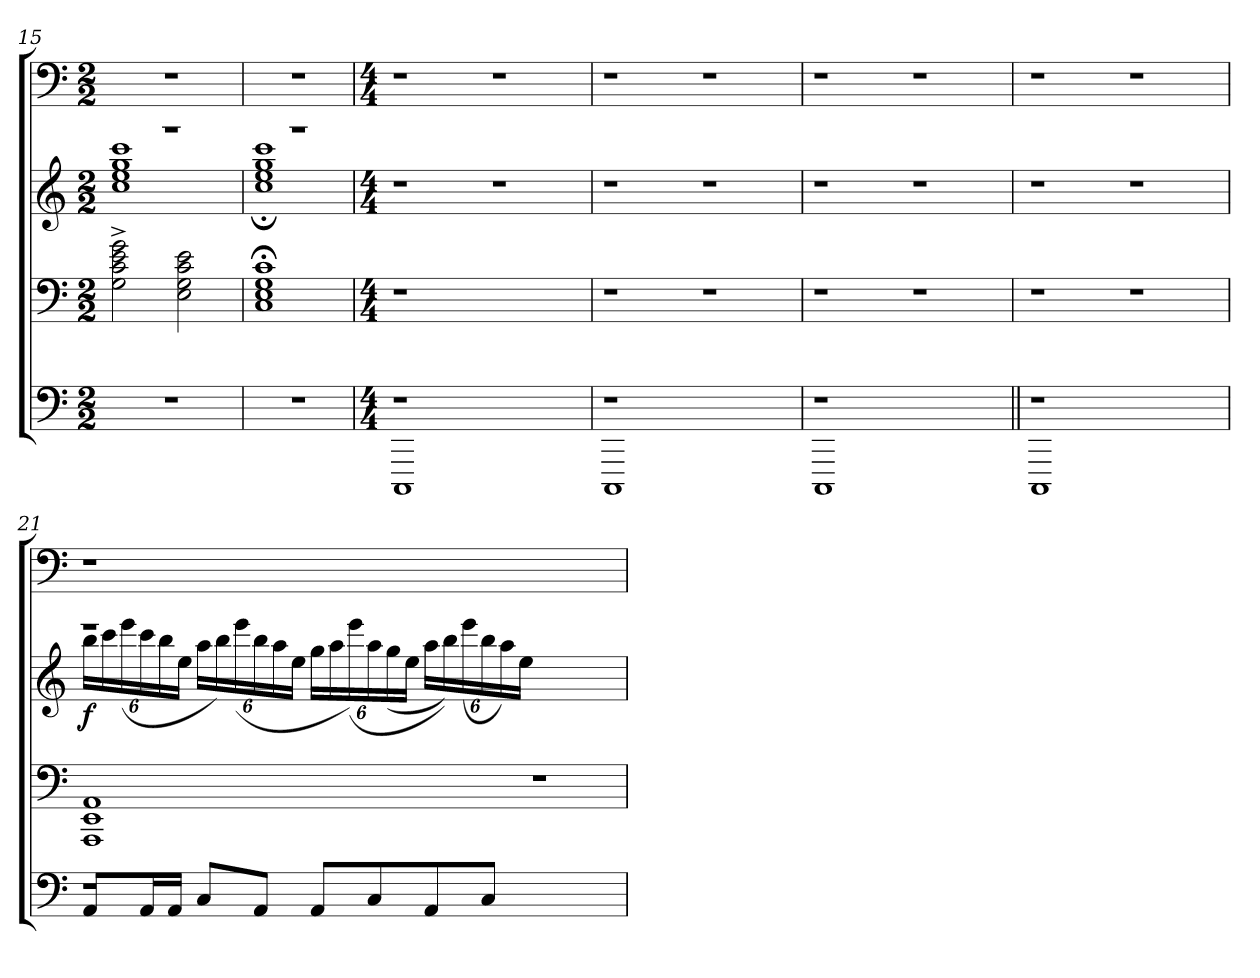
**kern	**dynam	**kern	**kern	**dynam	**kern
*part3	*part3	*part2	*part2	*part2	*part1
*staff4	*staff4	*staff3	*staff2	*staff2/3	*staff1
*clefF4	*	*clefF4	*clefG2	*	*clefF4
*k[]	*	*k[]	*k[]	*	*k[]
*M2/2	*	*M2/2	*M2/2	*	*M2/2
=15	=15	=15	=15	=15	=15
*	*	*	*^	*	*
1r	.	2G\^ 2c\^ 2e\^ 2g\^	1r	1cc 1ee 1gg 1ccc	.	1r
.	.	2E\ 2G\ 2c\ 2e\	.	.	.	.
=16	=16	=16	=16	=16	=16	=16
1r	.	1C;< 1E;< 1G;< 1c;<	1r	1cc;< 1ee;< 1gg;< 1ccc;<	.	1r
*	*	*	*v	*v	*	*
=17	=17	=17	=17	=17	=17
*M4/4	*	*M4/4	*M4/4	*	*M4/4
*^	*	*	*	*	*
1r	1CCC	.	1r	1r	.	1r
1ryy	1ryy	.	1ryy	1r	.	1r
=18	=18	=18	=18	=18	=18	=18
1r	1CCC	.	1r	1r	.	1r
1ryy	1ryy	.	1r	1r	.	1r
=19	=19	=19	=19	=19	=19	=19
1r	1CCC	.	1r	1r	.	1r
1ryy	1ryy	.	1r	1r	.	1r
=20||	=20||	=20	=20	=20	=20	=20
1r	1CCC	.	1r	1r	.	1r
1ryy	1ryy	.	1r	1r	.	1r
=21	=21	=21	=21	=21	=21	=21
*	*	*	*	*^	*	*
*	*	*	*	*	*Xbrackettup	*	*
!	!	!LO:DY:a	!	!	!	!	!
!	!	!LO:DY:n=1:b	!	!	!	!LO:DY:b	!
1r	8AA/L	p sf	1AAA 1EE 1AA	1r	24bb\LL	f	1r
.	.	.	.	.	24ccc\	.	.
.	.	.	.	.	(>24eee\	.	.
.	16AA/L	.	.	.	24ccc<\	.	.
.	.	.	.	.	24bb\	.	.
.	16AA/JJ	.	.	.	.	.	.
.	.	.	.	.	24ee\JJ	.	.
.	8C/L	.	.	.	24aa\LL	.	.
.	.	.	.	.	24bb\)	.	.
.	.	.	.	.	(>24eee\	.	.
.	8AA/J	.	.	.	24bb\	.	.
.	.	.	.	.	24aa\	.	.
.	.	.	.	.	24ee\JJ	.	.
.	8AA/L	.	.	.	24gg\LL	.	.
.	.	.	.	.	24aa\	.	.
.	.	.	.	.	(>24eee\)	.	.
.	8C/	.	.	.	24aa\	.	.
.	.	.	.	.	(>24gg\	.	.
.	.	.	.	.	24ee\JJ	.	.
.	8AA/	.	.	.	24aa\LL	.	.
.	.	.	.	.	24bb\))	.	.
.	.	.	.	.	(>24eee\	.	.
.	8C/J	.	.	.	24bb\	.	.
.	.	.	.	.	24aa\)	.	.
.	.	.	.	.	24ee\JJ	.	.
1ryy	1ryy	.	1r	1ryy	1ryy	.	1ryy
*v	*v	*	*	*v	*v	*	*
=	=	=	=	=	=
*-	*-	*-	*-	*-	*-
